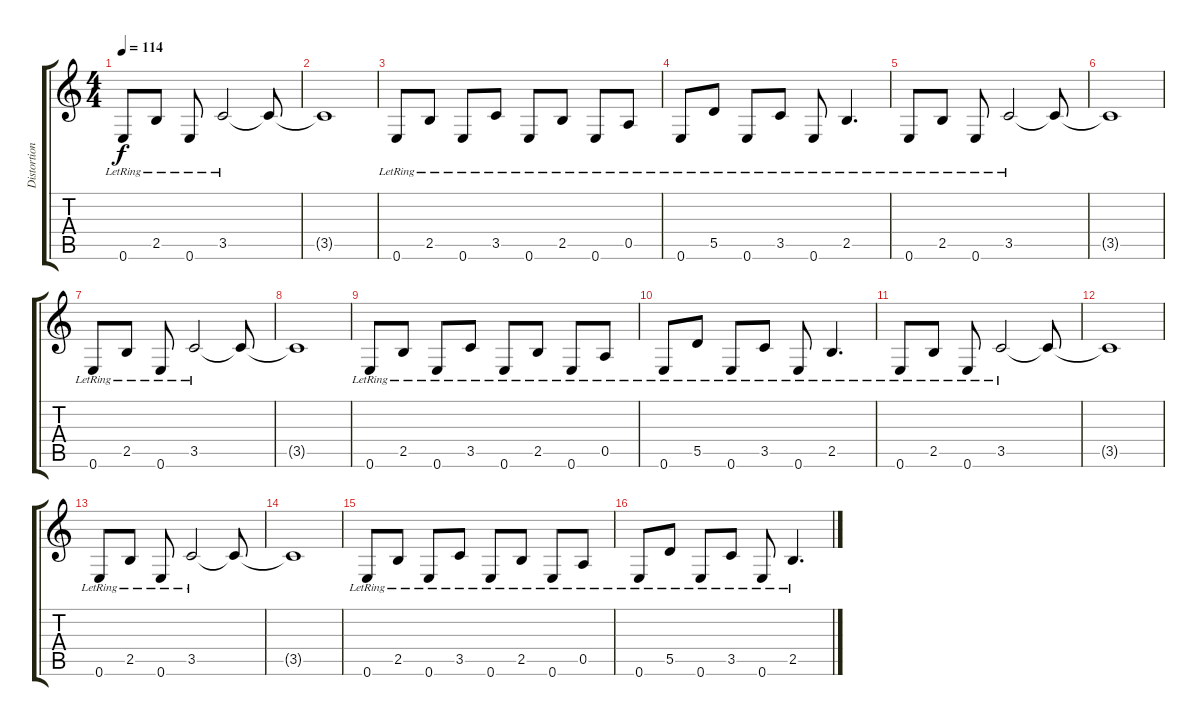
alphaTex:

\track ("Distortion / Acustic" "Distortion") {instrument overdrivenguitar}
\staff {score tabs}
\tuning (E4 B3 G3 D3 A2 E2) {hide}
\ts (4 4)
\tempo 114
\clef g2
\ks c
0.6{lr}.8{dy f} 2.5{lr}.8 0.6{lr}.8 3.5{lr}.2 3.5{t}.8 |
3.5{t}.1 |
0.6{lr}.8 2.5{lr}.8 0.6{lr}.8 3.5{lr}.8 0.6{lr}.8 2.5{lr}.8 0.6{lr}.8 0.5{lr}.8 |
0.6{lr}.8 5.5{lr}.8 0.6{lr}.8 3.5{lr}.8 0.6{lr}.8 2.5{lr}.4{d} |
0.6{lr}.8 2.5{lr}.8 0.6{lr}.8 3.5{lr}.2 3.5{t}.8 |
3.5{t}.1 |
0.6{lr}.8 2.5{lr}.8 0.6{lr}.8 3.5{lr}.2 3.5{t}.8 |
3.5{t}.1 |
0.6{lr}.8 2.5{lr}.8 0.6{lr}.8 3.5{lr}.8 0.6{lr}.8 2.5{lr}.8 0.6{lr}.8 0.5{lr}.8 |
0.6{lr}.8 5.5{lr}.8 0.6{lr}.8 3.5{lr}.8 0.6{lr}.8 2.5{lr}.4{d} |
0.6{lr}.8 2.5{lr}.8 0.6{lr}.8 3.5{lr}.2 3.5{t}.8 |
3.5{t}.1 |
0.6{lr}.8 2.5{lr}.8 0.6{lr}.8 3.5{lr}.2 3.5{t}.8 |
3.5{t}.1 |
0.6{lr}.8 2.5{lr}.8 0.6{lr}.8 3.5{lr}.8 0.6{lr}.8 2.5{lr}.8 0.6{lr}.8 0.5{lr}.8 |
0.6{lr}.8 5.5{lr}.8 0.6{lr}.8 3.5{lr}.8 0.6{lr}.8 2.5{lr}.4{d}
